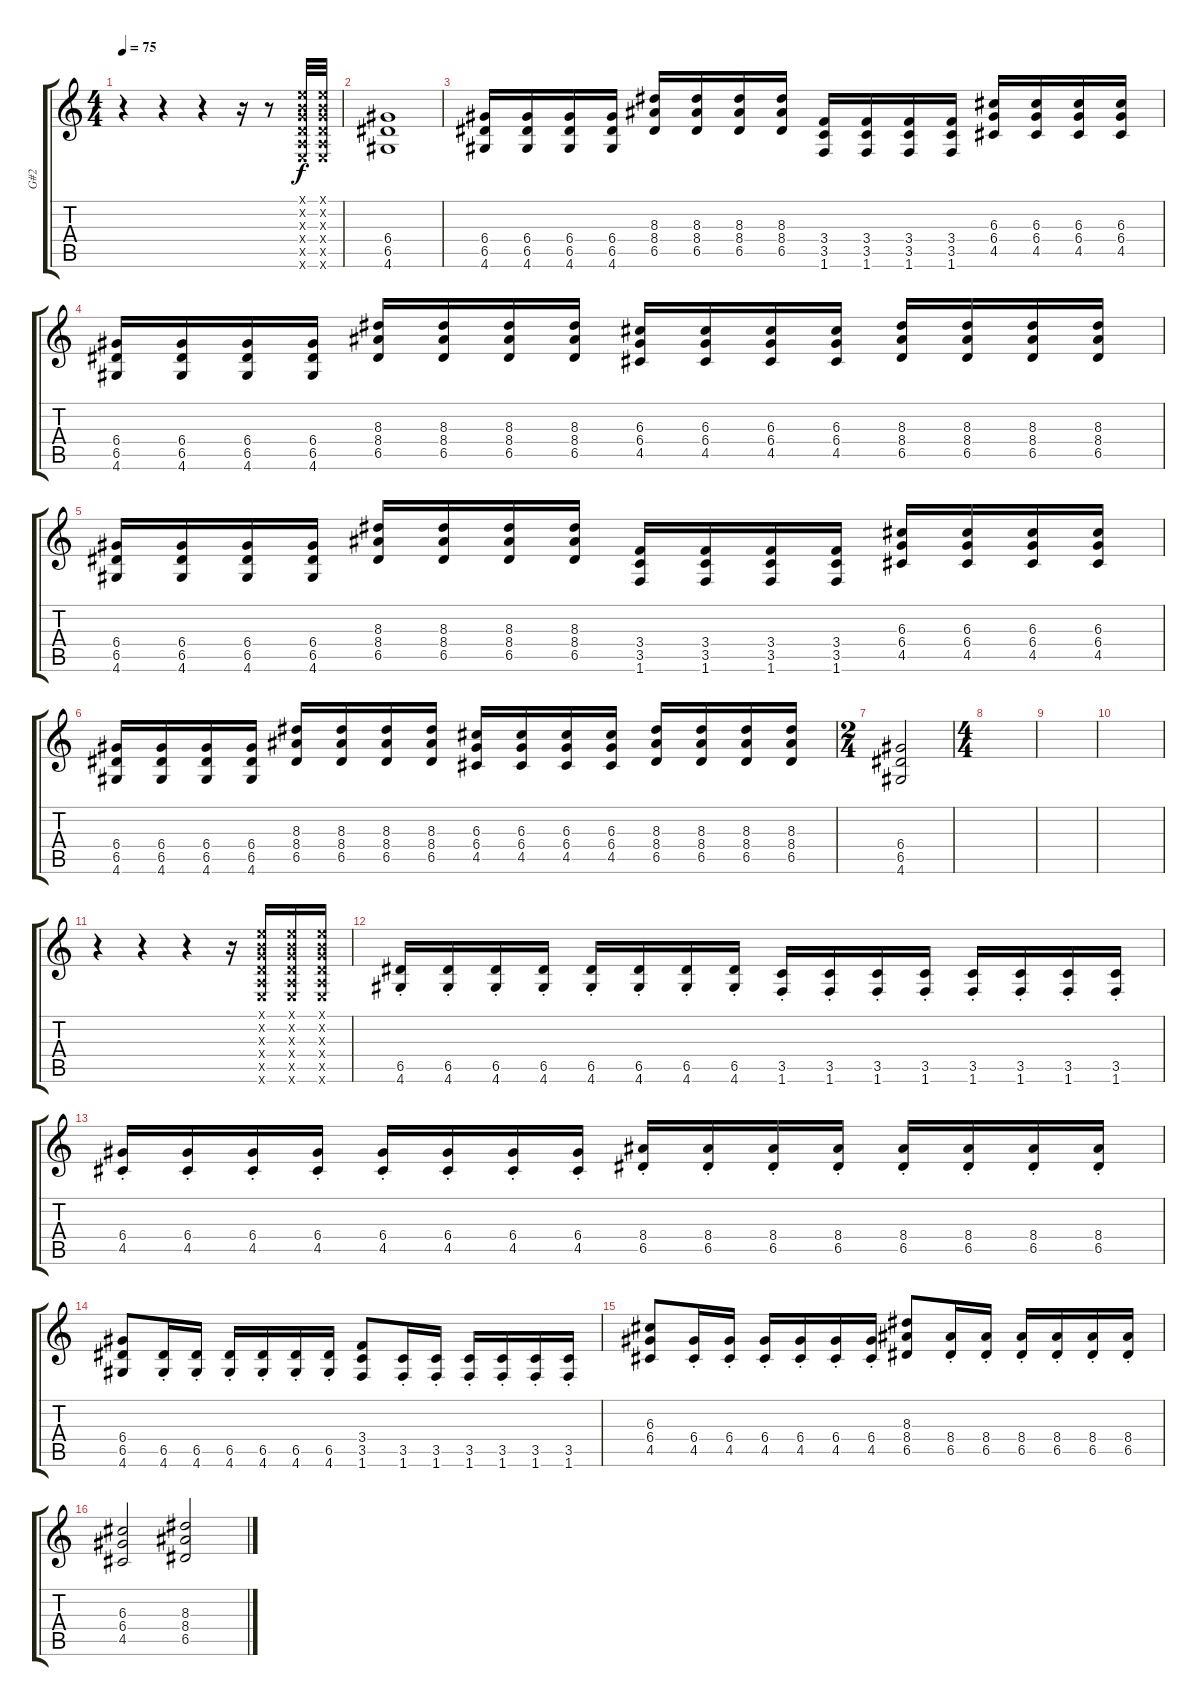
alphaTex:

\track ("G#2" "G#2") {instrument distortionguitar}
\staff {score tabs}
\tuning (E4 B3 G3 D3 A2 E2) {hide}
\ts (4 4)
\tempo 75
\clef g2
\ks c
r.4{dy f instrument distortionguitar} r.4 r.4 r.16 r.8 (0.1{x} 0.2{x} 0.3{x} 0.4{x} 0.5{x} 0.6{x}).32 (0.1{x} 0.2{x} 0.3{x} 0.4{x} 0.5{x} 0.6{x}).32 |
(6.4 6.5 4.6).1 |
(6.4 6.5 4.6).16 (6.4 6.5 4.6).16 (6.4 6.5 4.6).16 (6.4 6.5 4.6).16 (8.3 8.4 6.5).16 (8.3 8.4 6.5).16 (8.3 8.4 6.5).16 (8.3 8.4 6.5).16 (3.4 3.5 1.6).16 (3.4 3.5 1.6).16 (3.4 3.5 1.6).16 (3.4 3.5 1.6).16 (6.3 6.4 4.5).16 (6.3 6.4 4.5).16 (6.3 6.4 4.5).16 (6.3 6.4 4.5).16 |
(6.4 6.5 4.6).16 (6.4 6.5 4.6).16 (6.4 6.5 4.6).16 (6.4 6.5 4.6).16 (8.3 8.4 6.5).16 (8.3 8.4 6.5).16 (8.3 8.4 6.5).16 (8.3 8.4 6.5).16 (6.3 6.4 4.5).16 (6.3 6.4 4.5).16 (6.3 6.4 4.5).16 (6.3 6.4 4.5).16 (8.3 8.4 6.5).16 (8.3 8.4 6.5).16 (8.3 8.4 6.5).16 (8.3 8.4 6.5).16 |
(6.4 6.5 4.6).16 (6.4 6.5 4.6).16 (6.4 6.5 4.6).16 (6.4 6.5 4.6).16 (8.3 8.4 6.5).16 (8.3 8.4 6.5).16 (8.3 8.4 6.5).16 (8.3 8.4 6.5).16 (3.4 3.5 1.6).16 (3.4 3.5 1.6).16 (3.4 3.5 1.6).16 (3.4 3.5 1.6).16 (6.3 6.4 4.5).16 (6.3 6.4 4.5).16 (6.3 6.4 4.5).16 (6.3 6.4 4.5).16 |
(6.4 6.5 4.6).16 (6.4 6.5 4.6).16 (6.4 6.5 4.6).16 (6.4 6.5 4.6).16 (8.3 8.4 6.5).16 (8.3 8.4 6.5).16 (8.3 8.4 6.5).16 (8.3 8.4 6.5).16 (6.3 6.4 4.5).16 (6.3 6.4 4.5).16 (6.3 6.4 4.5).16 (6.3 6.4 4.5).16 (8.3 8.4 6.5).16 (8.3 8.4 6.5).16 (8.3 8.4 6.5).16 (8.3 8.4 6.5).16 |
\ts (2 4)
(6.4 6.5 4.6).2 |
\ts (4 4)
|
|
|
r.4 r.4 r.4 r.16 (0.1{x} 0.2{x} 0.3{x} 0.4{x} 0.5{x} 0.6{x}).16 (0.1{x} 0.2{x} 0.3{x} 0.4{x} 0.5{x} 0.6{x}).16 (0.1{x} 0.2{x} 0.3{x} 0.4{x} 0.5{x} 0.6{x}).16 |
(6.5{st} 4.6{st}).16 (6.5{st} 4.6{st}).16 (6.5{st} 4.6{st}).16 (6.5{st} 4.6{st}).16 (6.5{st} 4.6{st}).16 (6.5{st} 4.6{st}).16 (6.5{st} 4.6{st}).16 (6.5{st} 4.6{st}).16 (3.5{st} 1.6{st}).16 (3.5{st} 1.6{st}).16 (3.5{st} 1.6{st}).16 (3.5{st} 1.6{st}).16 (3.5{st} 1.6{st}).16 (3.5{st} 1.6{st}).16 (3.5{st} 1.6{st}).16 (3.5{st} 1.6{st}).16 |
(6.4{st} 4.5{st}).16 (6.4{st} 4.5{st}).16 (6.4{st} 4.5{st}).16 (6.4{st} 4.5{st}).16 (6.4{st} 4.5{st}).16 (6.4{st} 4.5{st}).16 (6.4{st} 4.5{st}).16 (6.4{st} 4.5{st}).16 (8.4{st} 6.5{st}).16 (8.4{st} 6.5{st}).16 (8.4{st} 6.5{st}).16 (8.4{st} 6.5{st}).16 (8.4{st} 6.5{st}).16 (8.4{st} 6.5{st}).16 (8.4{st} 6.5{st}).16 (8.4{st} 6.5{st}).16 |
(6.4 6.5 4.6).8 (6.5{st} 4.6{st}).16 (6.5{st} 4.6{st}).16 (6.5{st} 4.6{st}).16 (6.5{st} 4.6{st}).16 (6.5{st} 4.6{st}).16 (6.5{st} 4.6{st}).16 (3.4 3.5 1.6).8 (3.5{st} 1.6{st}).16 (3.5{st} 1.6{st}).16 (3.5{st} 1.6{st}).16 (3.5{st} 1.6{st}).16 (3.5{st} 1.6{st}).16 (3.5{st} 1.6{st}).16 |
(6.3 6.4 4.5).8 (6.4{st} 4.5{st}).16 (6.4{st} 4.5{st}).16 (6.4{st} 4.5{st}).16 (6.4{st} 4.5{st}).16 (6.4{st} 4.5{st}).16 (6.4{st} 4.5{st}).16 (8.3 8.4 6.5).8 (8.4{st} 6.5{st}).16 (8.4{st} 6.5{st}).16 (8.4{st} 6.5{st}).16 (8.4{st} 6.5{st}).16 (8.4{st} 6.5{st}).16 (8.4{st} 6.5{st}).16 |
(6.3 6.4 4.5).2 (8.3 8.4 6.5).2
